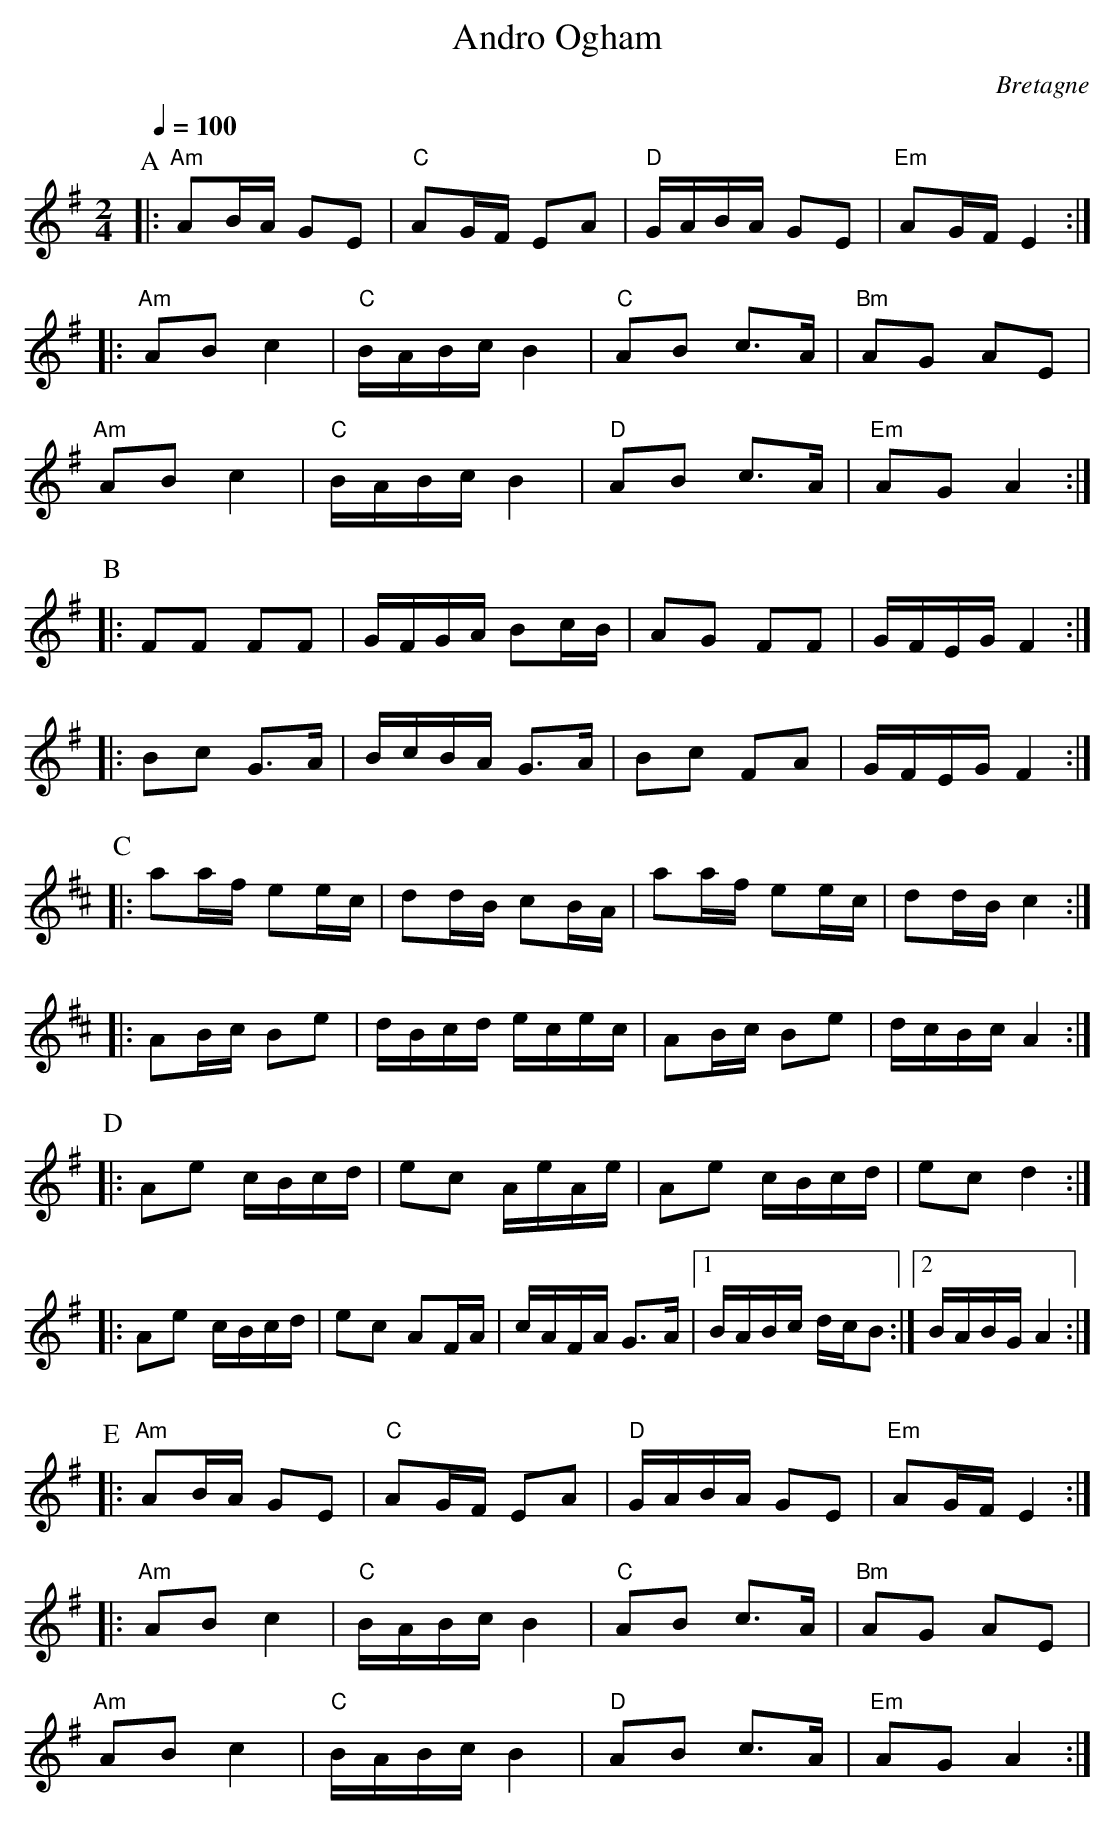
X:1
T:Andro Ogham
O:Bretagne
M:2/4
L:1/8
Q:1/4=100
K:G
P:A
|: "Am"AB/A/ GE|"C"AG/F/ EA|"D"G/A/B/A/ GE|"Em"AG/F/ E2::
"Am"AB c2|"C"B/A/B/c/ B2|"C"AB c>A|"Bm"AG AE |
"Am"AB c2|"C"B/A/B/c/ B2|"D"AB c>A | "Em"AG A2:|
%%vskip 1
K:G
P:B
|: FF FF|G/F/G/A/ Bc/B/|AG FF|G/F/E/G/ F2 ::
Bc G>A|B/c/B/A/ G>A|Bc FA|G/F/E/G/ F2 :|
%%vskip 1
K:D
P:C
|: aa/f/ ee/c/|dd/B/ cB/A/|aa/f/ ee/c/|dd/B/ c2::
AB/c/ Be|d/B/c/d/ e/c/e/c/|AB/c/ Be|d/c/B/c/ A2:|
%%vskip 1
K:G
P:D
|: Ae c/B/c/d/|ec A/e/A/e/|Ae c/B/c/d/|ec d2::
Ae c/B/c/d/|ec AF/A/|c/A/F/A/ G>A|1B/A/B/c/ d/c/B:|2B/A/B/G/ A2:|
%%vskip 1
K:G
P:E
|: "Am"AB/A/ GE|"C"AG/F/ EA|"D"G/A/B/A/ GE|"Em"AG/F/ E2::
"Am"AB c2|"C"B/A/B/c/ B2|"C"AB c>A|"Bm"AG AE |
"Am"AB c2|"C"B/A/B/c/ B2|"D"AB c>A | "Em"AG A2:|
